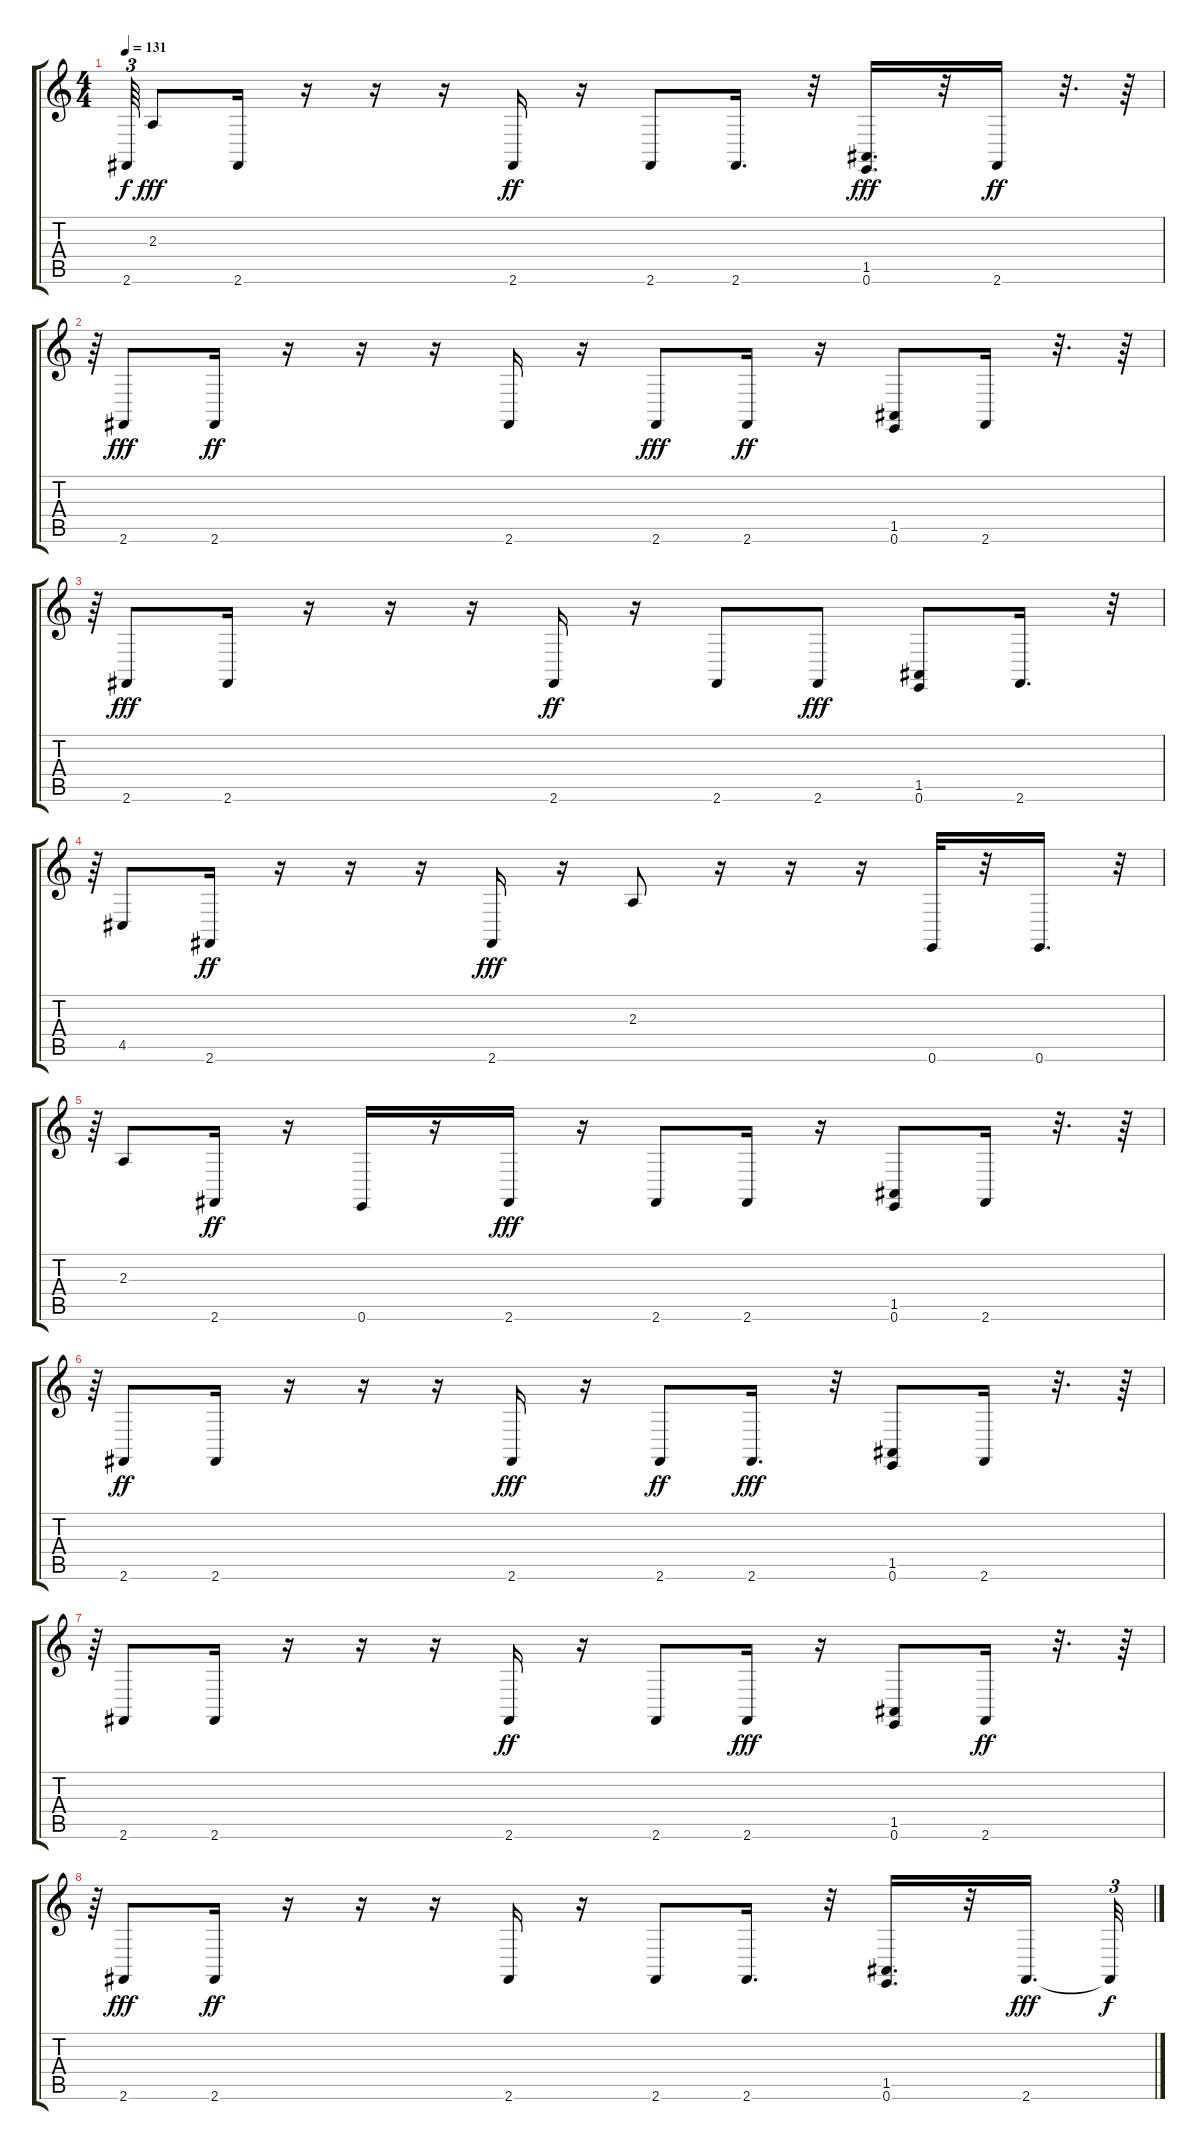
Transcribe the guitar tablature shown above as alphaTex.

\track "" {instrument synthdrum}
\staff {score tabs}
\tuning (E4 B3 G3 D3 A2 E2) {hide}
\ts (4 4)
\tempo 131
\clef g2
\ks c
2.6{t}.64{tu (3 2) dy f} 2.3.8{dy fff} 2.6.16 r.16 r.16 r.16 2.6.16{dy ff} r.16 2.6.8 2.6.16{d} r.32 (1.5 0.6).16{d dy fff} r.32 2.6.16{dy ff} r.32{d} r.64 |
r.64{tu (3 2)} 2.6.8{dy fff} 2.6.16{dy ff} r.16 r.16 r.16 2.6.16 r.16 2.6.8{dy fff} 2.6.16{dy ff} r.16 (1.5 0.6).8 2.6.16 r.32{d} r.64 |
r.64{tu (3 2)} 2.6.8{dy fff} 2.6.16 r.16 r.16 r.16 2.6.16{dy ff} r.16 2.6.8 2.6.8{dy fff} (1.5 0.6).8 2.6.16{d} r.32{tu (3 2)} |
r.64{tu (3 2)} 4.5.8 2.6.16{dy ff} r.16 r.16 r.16 2.6.16{dy fff} r.16 2.3.8 r.16 r.16 r.16 0.6.32 r.32 0.6.16{d} r.32{tu (3 2)} |
r.64{tu (3 2)} 2.3.8 2.6.16{dy ff} r.16 0.6.16 r.16 2.6.16{dy fff} r.16 2.6.8 2.6.16 r.16 (1.5 0.6).8 2.6.16 r.32{d} r.64 |
r.64{tu (3 2)} 2.6.8{dy ff} 2.6.16 r.16 r.16 r.16 2.6.16{dy fff} r.16 2.6.8{dy ff} 2.6.16{d dy fff} r.32 (1.5 0.6).8 2.6.16 r.32{d} r.64 |
r.64{tu (3 2)} 2.6.8 2.6.16 r.16 r.16 r.16 2.6.16{dy ff} r.16 2.6.8 2.6.16{dy fff} r.16 (1.5 0.6).8 2.6.16{dy ff} r.32{d} r.64 |
r.64{tu (3 2)} 2.6.8{dy fff} 2.6.16{dy ff} r.16 r.16 r.16 2.6.16 r.16 2.6.8 2.6.16{d} r.32 (1.5 0.6).16{d} r.32 2.6.16{d dy fff} 2.6{t}.32{tu (3 2) dy f}
